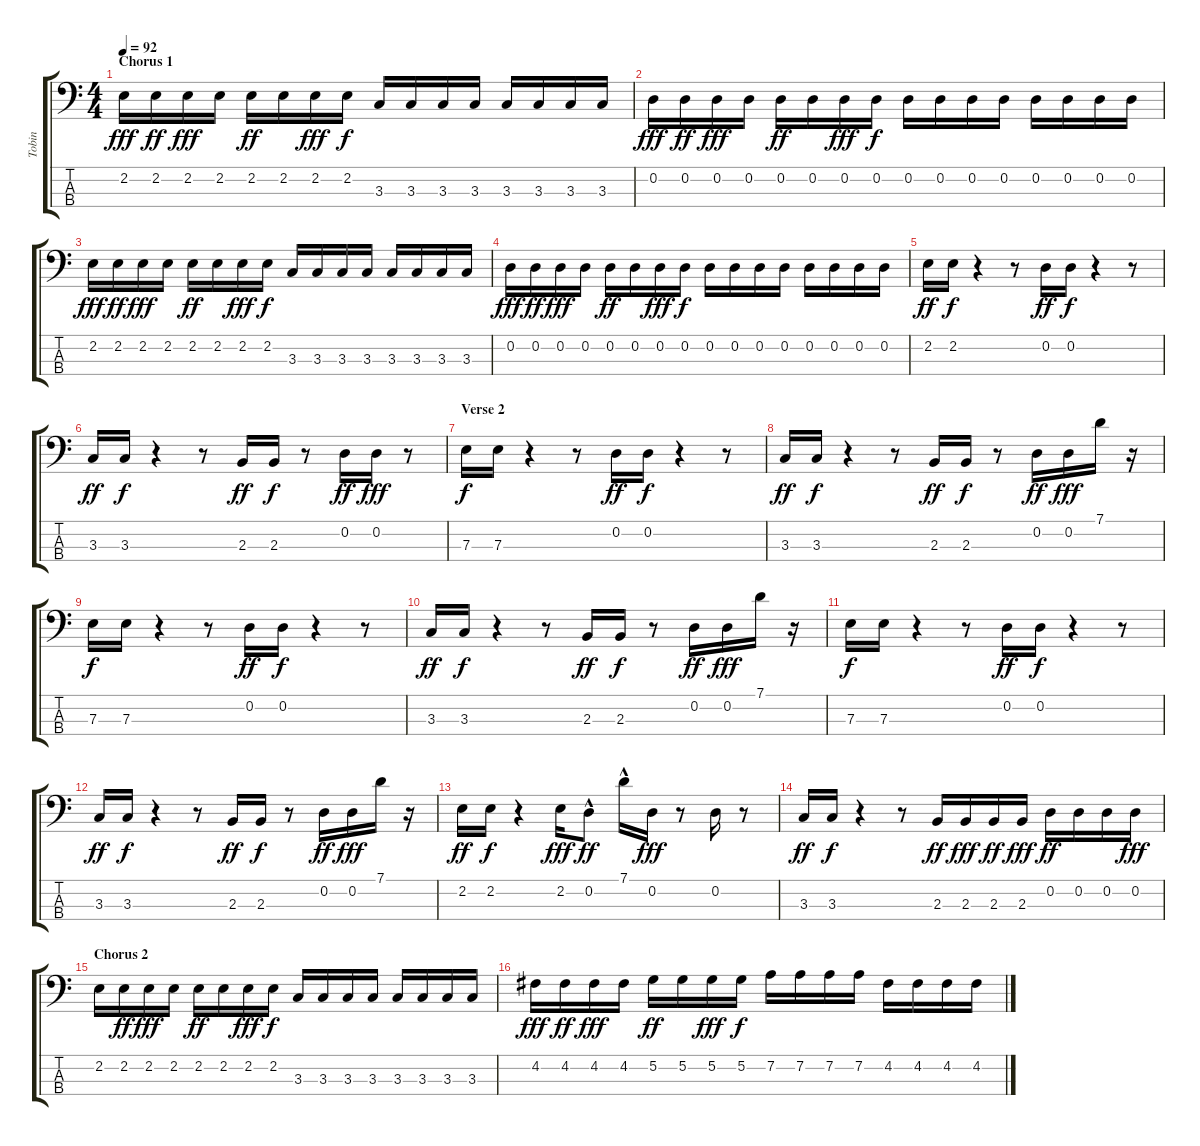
\track ("Tobin" "Tobin") {instrument acousticguitarnylon}
\staff {score tabs}
\tuning (G2 D2 A1 E1) {hide}
\ts (4 4)
\section ("" "Chorus 1")
\tempo 92
\clef f4
\ks c
2.2.16{dy fff} 2.2.16{dy ff} 2.2.16{dy fff} 2.2.16 2.2.16{dy ff} 2.2.16 2.2.16{dy fff} 2.2.16{dy f} 3.3.16 3.3.16 3.3.16 3.3.16 3.3.16 3.3.16 3.3.16 3.3.16 |
0.2.16{dy fff} 0.2.16{dy ff} 0.2.16{dy fff} 0.2.16 0.2.16{dy ff} 0.2.16 0.2.16{dy fff} 0.2.16{dy f} 0.2.16 0.2.16 0.2.16 0.2.16 0.2.16 0.2.16 0.2.16 0.2.16 |
2.2.16{dy fff} 2.2.16{dy ff} 2.2.16{dy fff} 2.2.16 2.2.16{dy ff} 2.2.16 2.2.16{dy fff} 2.2.16{dy f} 3.3.16 3.3.16 3.3.16 3.3.16 3.3.16 3.3.16 3.3.16 3.3.16 |
0.2.16{dy fff} 0.2.16{dy ff} 0.2.16{dy fff} 0.2.16 0.2.16{dy ff} 0.2.16 0.2.16{dy fff} 0.2.16{dy f} 0.2.16 0.2.16 0.2.16 0.2.16 0.2.16 0.2.16 0.2.16 0.2.16 |
2.2.16{dy ff} 2.2.16{dy f} r.4 r.8 0.2.16{dy ff} 0.2.16{dy f} r.4 r.8 |
3.3.16{dy ff} 3.3.16{dy f} r.4 r.8 2.3.16{dy ff} 2.3.16{dy f} r.8 0.2.16{dy ff} 0.2.16{dy fff} r.8 |
\section ("" "Verse 2")
7.3.16{dy f} 7.3.16 r.4 r.8 0.2.16{dy ff} 0.2.16{dy f} r.4 r.8 |
3.3.16{dy ff} 3.3.16{dy f} r.4 r.8 2.3.16{dy ff} 2.3.16{dy f} r.8 0.2.16{dy ff} 0.2.16{dy fff} 7.1.16 r.16 |
7.3.16{dy f} 7.3.16 r.4 r.8 0.2.16{dy ff} 0.2.16{dy f} r.4 r.8 |
3.3.16{dy ff} 3.3.16{dy f} r.4 r.8 2.3.16{dy ff} 2.3.16{dy f} r.8 0.2.16{dy ff} 0.2.16{dy fff} 7.1.16 r.16 |
7.3.16{dy f} 7.3.16 r.4 r.8 0.2.16{dy ff} 0.2.16{dy f} r.4 r.8 |
3.3.16{dy ff} 3.3.16{dy f} r.4 r.8 2.3.16{dy ff} 2.3.16{dy f} r.8 0.2.16{dy ff} 0.2.16{dy fff} 7.1.16 r.16 |
2.2.16{dy ff} 2.2.16{dy f} r.4 2.2.16{dy fff} 0.2{hac}.8{dy ff} 7.1{hac}.16 0.2.16{dy fff} r.8 0.2.16 r.8 |
3.3.16{dy ff} 3.3.16{dy f} r.4 r.8 2.3.16{dy ff} 2.3.16{dy fff} 2.3.16{dy ff} 2.3.16{dy fff} 0.2.16{dy ff} 0.2.16 0.2.16 0.2.16{dy fff} |
\section ("" "Chorus 2")
2.2.16 2.2.16{dy ff} 2.2.16{dy fff} 2.2.16 2.2.16{dy ff} 2.2.16 2.2.16{dy fff} 2.2.16{dy f} 3.3.16 3.3.16 3.3.16 3.3.16 3.3.16 3.3.16 3.3.16 3.3.16 |
4.2.16{dy fff} 4.2.16{dy ff} 4.2.16{dy fff} 4.2.16 5.2.16{dy ff} 5.2.16 5.2.16{dy fff} 5.2.16{dy f} 7.2.16 7.2.16 7.2.16 7.2.16 4.2.16 4.2.16 4.2.16 4.2.16
